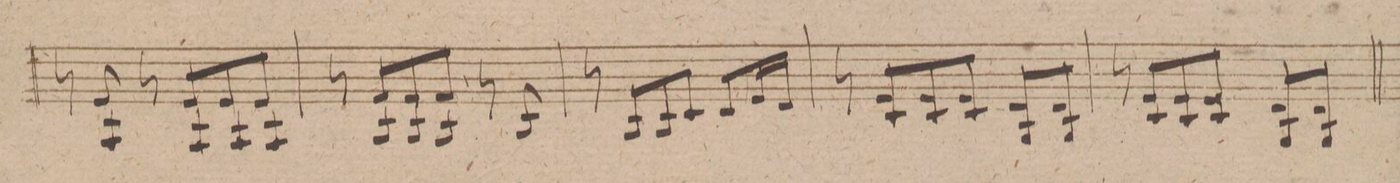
**kern	**dynam
*I"Violino 2do	*
*clefG2	*
*k[f#c#g#]	*
*M3/4	*
8r	.
8e/ 8A/	.
8r	.
8e/L 8A/	.
8e/ 8A/	.
8e/J 8A/	.
=67	=67
8r	.
8f#/L 8B/	.
8f#/ 8B/	.
8f#/J 8B/	.
8r	.
8B/	.
=68	=68
8r	.
8B/L	.
8B/	.
8c#/J	.
8d/L	.
16e/L	.
16d/JJ	.
=69	=69
8r	.
8e/L 8c#/	.
8e/ 8c#/	.
8e/J 8c#/	.
8d/L 8B/	.
8d/J 8B/	.
=70	=70
8r	.
8e/L 8c#/	.
8e/ 8c#/	.
8e/J 8c#/	.
8d/L 8B/	.
8d/J 8B/	.
=71	=71
*-	*-
